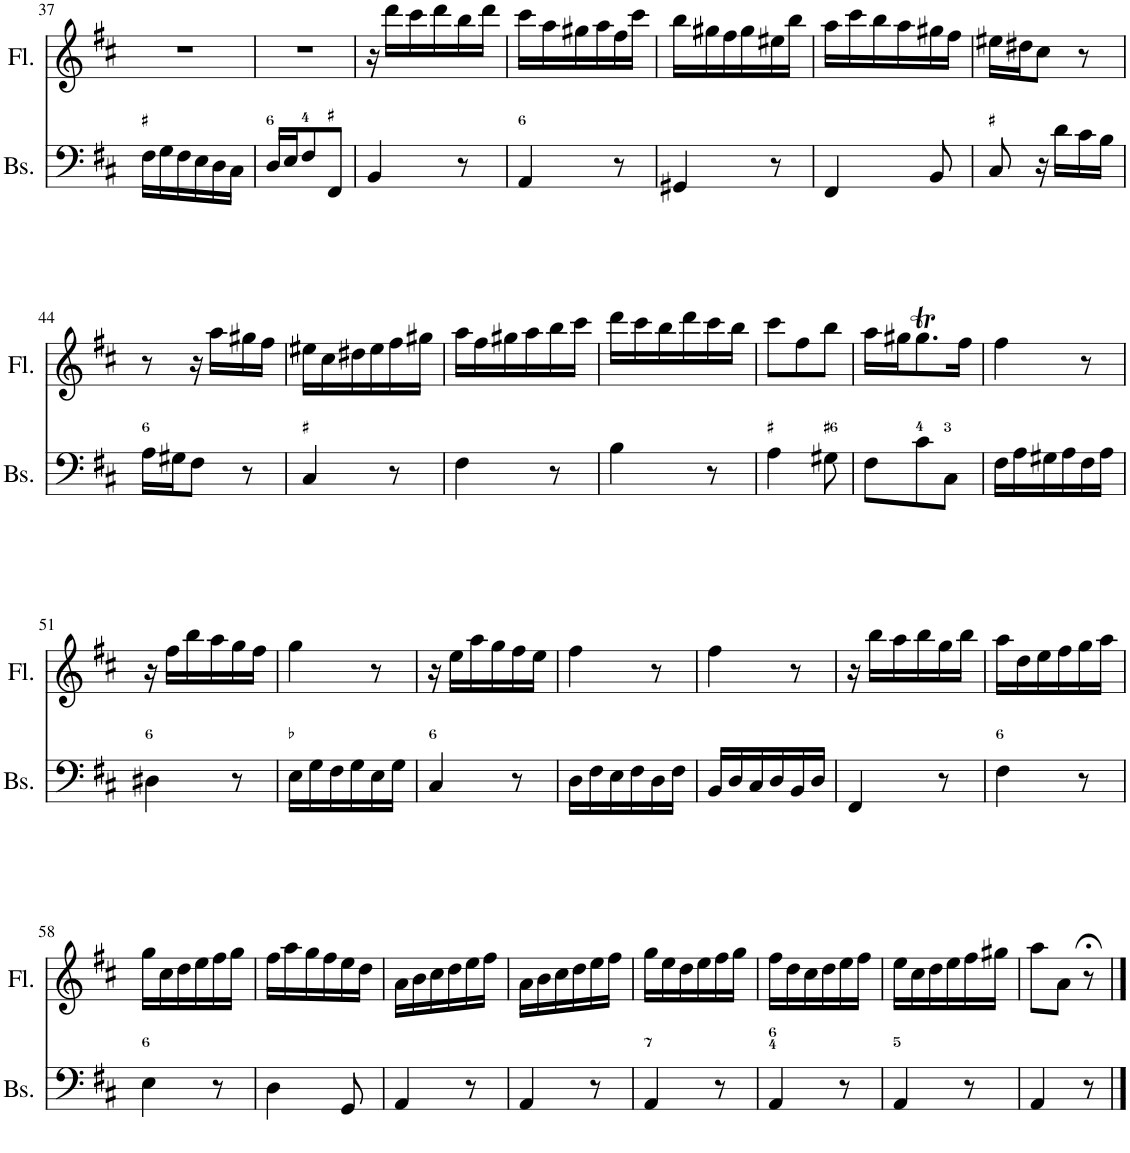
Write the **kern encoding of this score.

**kern	**kern
*part2	*part1
*staff2	*staff1
*I"Bass	*I"Flauto
*I'Bs.	*I'Fl.
!!LO:PB:g=z
*clefF4	*clefG2
*k[f#c#]	*k[f#c#]
*M3/8	*M3/8
=37	=37
16F#\LL	4.r
16G\	.
16F#\	.
16E\	.
16D\	.
16C#\JJ	.
=38	=38
16D/LL	4.r
16E/J	.
8F#/	.
8FF#/J	.
=39	=39
4BB/	16r
.	16ddd\LL
.	16ccc#\
.	16ddd\
8r	16bb\
.	16ddd\JJ
=40	=40
4AA/	16ccc#\LL
.	16aa\
.	16gg#X\
.	16aa\
8r	16ff#\
.	16ccc#\JJ
=41	=41
4GG#X/	16bb\LL
.	16gg#X\
.	16ff#\
.	16gg#\
8r	16ee#X\
.	16bb\JJ
=42	=42
4FF#/	16aa\LL
.	16ccc#\
.	16bb\
.	16aa\
8BB/	16gg#X\
.	16ff#\JJ
=43	=43
8C#/	16ee#X\LL
.	16dd#X\J
16r	8cc#\J
16d\LL	.
16c#\	8r
16B\JJ	.
!!LO:LB:g=z
=44	=44
16A\LL	8r
16G#X\J	.
8F#\J	16r
.	16aa\LL
8r	16gg#X\
.	16ff#\JJ
=45	=45
4C#/	16ee#X\LL
.	16cc#\
.	16dd#X\
.	16ee#\
8r	16ff#\
.	16gg#X\JJ
=46	=46
4F#\	16aa\LL
.	16ff#\
.	16gg#X\
.	16aa\
8r	16bb\
.	16ccc#\JJ
=47	=47
4B\	16ddd\LL
.	16ccc#\
.	16bb\
.	16ddd\
8r	16ccc#\
.	16bb\JJ
=48	=48
4A\	8ccc#\L
.	8ff#\
8G#X\	8bb\J
=49	=49
8F#\L	16aa\LL
.	16gg#X\J
8c#\	8.gg#t\
8C#\J	.
.	16ff#\Jk
=50	=50
16F#\LL	4ff#\
16A\	.
16G#X\	.
16A\	.
16F#\	8r
16A\JJ	.
!!LO:LB:g=z
=51	=51
4D#X\	16r
.	16ff#\LL
.	16bb\
.	16aa\
8r	16gg\
.	16ff#\JJ
=52	=52
16E\LL	4gg\
16G\	.
16F#\	.
16G\	.
16E\	8r
16G\JJ	.
=53	=53
4C#/	16r
.	16ee\LL
.	16aa\
.	16gg\
8r	16ff#\
.	16ee\JJ
=54	=54
16D\LL	4ff#\
16F#\	.
16E\	.
16F#\	.
16D\	8r
16F#\JJ	.
=55	=55
16BB/LL	4ff#\
16D/	.
16C#/	.
16D/	.
16BB/	8r
16D/JJ	.
=56	=56
4FF#/	16r
.	16bb\LL
.	16aa\
.	16bb\
8r	16gg\
.	16bb\JJ
=57	=57
4F#\	16aa\LL
.	16dd\
.	16ee\
.	16ff#\
8r	16gg\
.	16aa\JJ
!!LO:LB:g=z
=58	=58
4E\	16gg\LL
.	16cc#\
.	16dd\
.	16ee\
8r	16ff#\
.	16gg\JJ
=59	=59
4D\	16ff#\LL
.	16aa\
.	16gg\
.	16ff#\
8GG/	16ee\
.	16dd\JJ
=60	=60
4AA/	16a\LL
.	16b\
.	16cc#\
.	16dd\
8r	16ee\
.	16ff#\JJ
=61	=61
4AA/	16a\LL
.	16b\
.	16cc#\
.	16dd\
8r	16ee\
.	16ff#\JJ
=62	=62
4AA/	16gg\LL
.	16ee\
.	16dd\
.	16ee\
8r	16ff#\
.	16gg\JJ
=63	=63
4AA/	16ff#\LL
.	16dd\
.	16cc#\
.	16dd\
8r	16ee\
.	16ff#\JJ
=64	=64
4AA/	16ee\LL
.	16cc#\
.	16dd\
.	16ee\
8r	16ff#\
.	16gg#X\JJ
=65	=65
4AA/	8aa\L
.	8a\J
8r	8r;<
==	==
*-	*-
